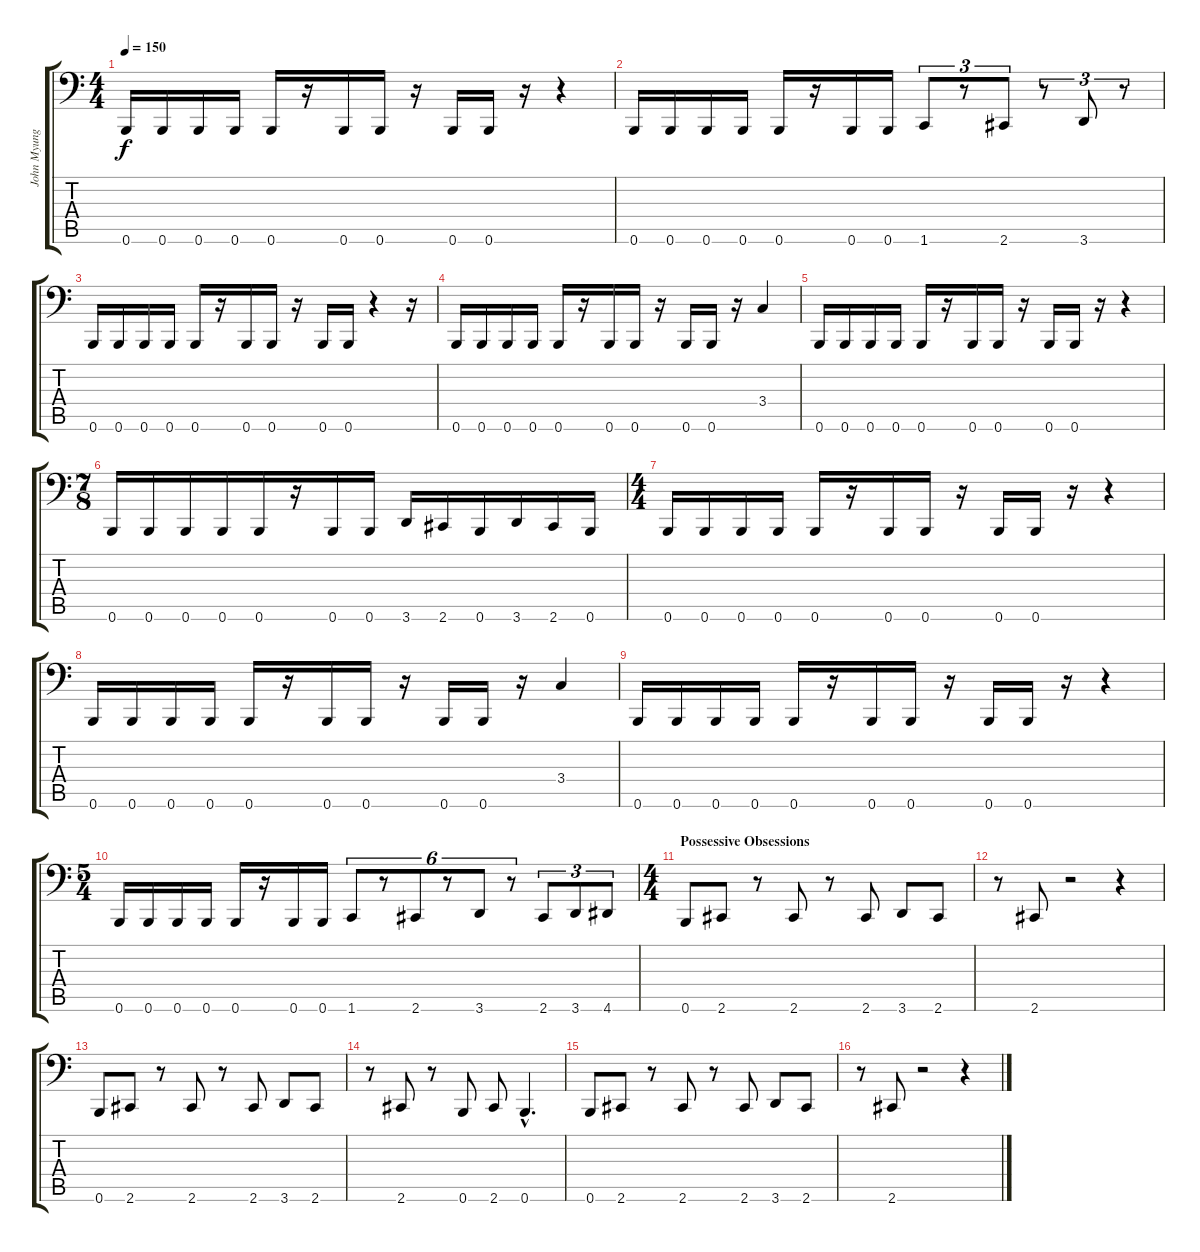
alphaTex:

\track ("John Myung" "John Myung") {instrument electricbassfinger}
\staff {score tabs}
\tuning (C3 G2 D2 A1 E1 B0) {hide}
\ts (4 4)
\tempo 150
\clef f4
\ks c
0.6.16{dy f} 0.6.16 0.6.16 0.6.16 0.6.16 r.16 0.6.16 0.6.16 r.16 0.6.16 0.6.16 r.16 r.4 |
0.6.16 0.6.16 0.6.16 0.6.16 0.6.16 r.16 0.6.16 0.6.16 1.6.8{tu (3 2)} r.8{tu (3 2)} 2.6.8{tu (3 2)} r.8{tu (3 2)} 3.6.8{tu (3 2)} r.8{tu (3 2)} |
0.6.16 0.6.16 0.6.16 0.6.16 0.6.16 r.16 0.6.16 0.6.16 r.16 0.6.16 0.6.16 r.4 r.16 |
0.6.16 0.6.16 0.6.16 0.6.16 0.6.16 r.16 0.6.16 0.6.16 r.16 0.6.16 0.6.16 r.16 3.4.4 |
0.6.16 0.6.16 0.6.16 0.6.16 0.6.16 r.16 0.6.16 0.6.16 r.16 0.6.16 0.6.16 r.16 r.4 |
\ts (7 8)
0.6.16 0.6.16 0.6.16 0.6.16 0.6.16 r.16 0.6.16 0.6.16 3.6.16 2.6.16 0.6.16 3.6.16 2.6.16 0.6.16 |
\ts (4 4)
0.6.16 0.6.16 0.6.16 0.6.16 0.6.16 r.16 0.6.16 0.6.16 r.16 0.6.16 0.6.16 r.16 r.4 |
0.6.16 0.6.16 0.6.16 0.6.16 0.6.16 r.16 0.6.16 0.6.16 r.16 0.6.16 0.6.16 r.16 3.4.4 |
0.6.16 0.6.16 0.6.16 0.6.16 0.6.16 r.16 0.6.16 0.6.16 r.16 0.6.16 0.6.16 r.16 r.4 |
\ts (5 4)
0.6.16 0.6.16 0.6.16 0.6.16 0.6.16 r.16 0.6.16 0.6.16 1.6.8{tu (6 4)} r.8{tu (6 4)} 2.6.8{tu (6 4)} r.8{tu (6 4)} 3.6.8{tu (6 4)} r.8{tu (6 4)} 2.6.8{tu (3 2)} 3.6.8{tu (3 2)} 4.6.8{tu (3 2)} |
\ts (4 4)
\section ("" "Possessive Obsessions")
0.6.8 2.6.8 r.8 2.6.8 r.8 2.6.8 3.6.8 2.6.8 |
r.8 2.6.8 r.2 r.4 |
0.6.8 2.6.8 r.8 2.6.8 r.8 2.6.8 3.6.8 2.6.8 |
r.8 2.6.8 r.8 0.6.8 2.6.8 0.6{hac}.4{d} |
0.6.8 2.6.8 r.8 2.6.8 r.8 2.6.8 3.6.8 2.6.8 |
r.8 2.6.8 r.2 r.4
